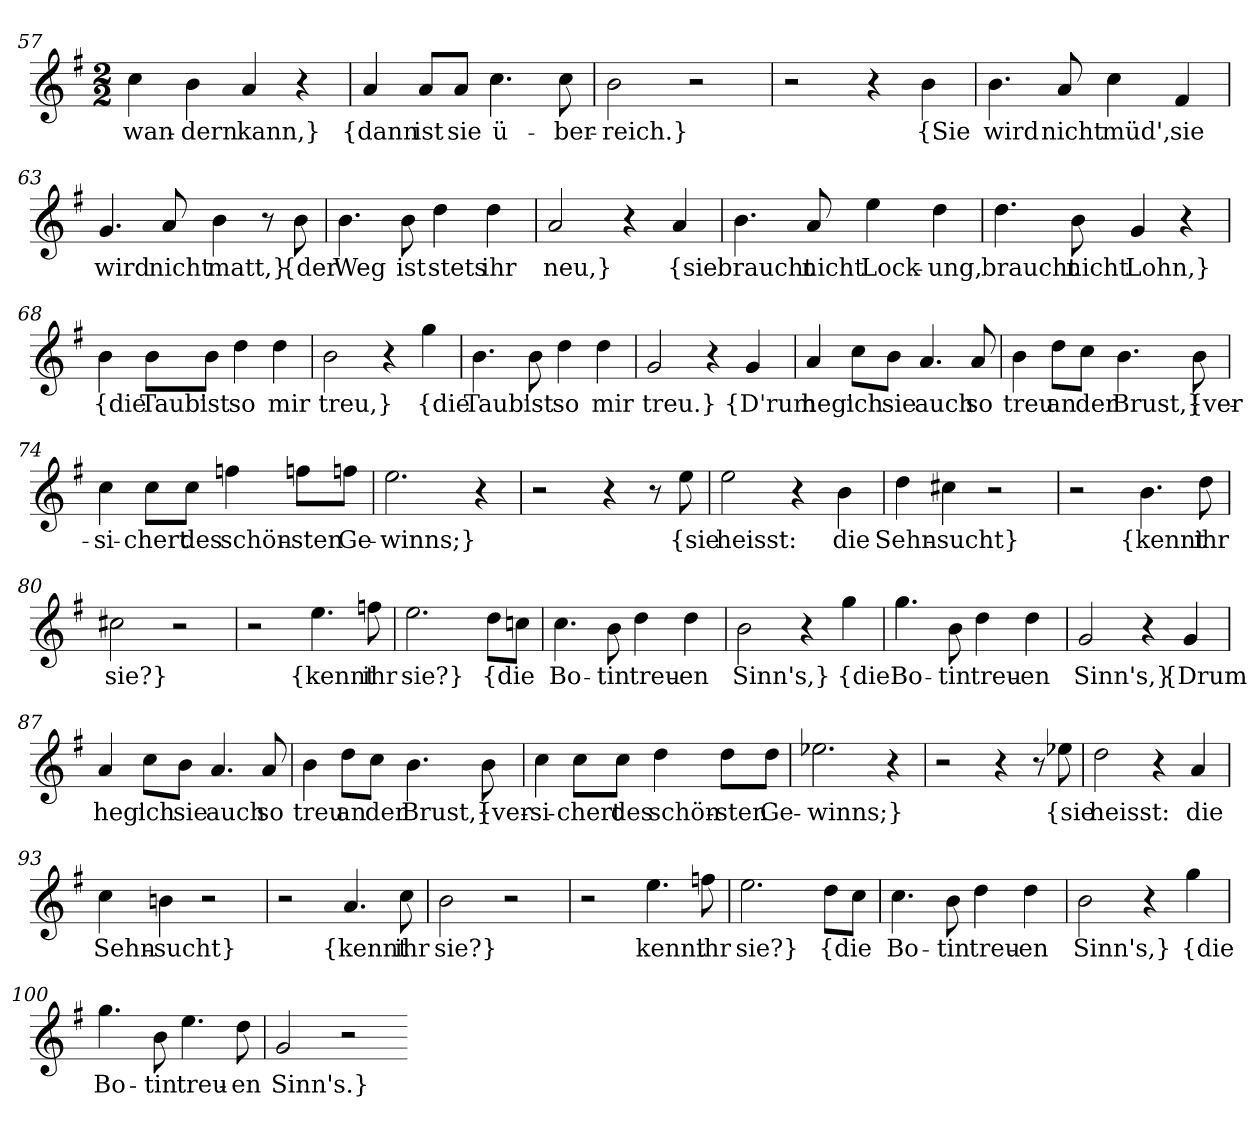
**kern	**text
*part1	*part1
*staff1	*staff1
*clefG2	*
*k[f#]	*
*M2/2	*
=57	=57
4cc	wan-
4b	-dern
4a	kann,}
4r	.
=58	=58
4a	{dann
8a/L	ist
8a/J	sie
4.cc	ü-
8cc	-ber-
=59	=59
2b	-reich.}
2r	.
=61	=61
2r	.
4r	.
4b	{Sie
=62	=62
4.b	wird
8a	nicht
4cc	müd',
4f#	sie
=63	=63
4.g	wird
8a	nicht
4b	matt,}
8r	.
8b	{der
=64	=64
4.b	Weg
8b	ist
4dd	stets
4dd	ihr
=65	=65
2a	neu,}
4r	.
4a	{sie
=66	=66
4.b	braucht
8a	nicht
4ee	Lock-
4dd	-ung,
=67	=67
4.dd	braucht
8b	nicht
4g	Lohn,}
4r	.
=68	=68
4b	{die
8b\L	Taub'
8b\J	ist
4dd	so
4dd	mir
=69	=69
2b	treu,}
4r	.
4gg	{die
=70	=70
4.b	Taub'
8b	ist
4dd	so
4dd	mir
=71	=71
2g	treu.}
4r	.
4g	{D'rum
=72	=72
4a	heg'
8cc\L	ich
8b\J	sie
4.a	auch
8a	so
=73	=73
4b	treu
8dd\L	an
8cc\J	der
4.b	Brust,}
8b	{ver-
=74	=74
4cc	-si-
8cc\L	-chert
8cc\J	des
4ffn	schön-
8ffn\L	-sten
8ffn\J	Ge-
=75	=75
2.ee	-winns;}
4r	.
=76	=76
2r	.
4r	.
8r	.
8ee	{sie
=77	=77
2ee	heisst:
4r	.
4b	die
=78	=78
4dd	Sehn-
4cc#X	-sucht}
2r	.
=79	=79
2r	.
4.b	{kennt
8dd	ihr
=80	=80
2cc#X	sie?}
2r	.
=81	=81
2r	.
4.ee	{kennt
8ffn	ihr
=82	=82
2.ee	sie?}
8dd\L	{die
8ccn\J	.
=83	=83
4.cc	Bo-
8b	-tin
4dd	treu-
4dd	-en
=84	=84
2b	Sinn's,}
4r	.
4gg	{die
=85	=85
4.gg	Bo-
8b	-tin
4dd	treu-
4dd	-en
=86	=86
2g	Sinn's,}
4r	.
4g	{Drum
=87	=87
4a	heg'
8cc\L	ich
8b\J	sie
4.a	auch
8a	so
=88	=88
4b	treu
8dd\L	an
8cc\J	der
4.b	Brust,}
8b	{ver-
=89	=89
4cc	-si-
8cc\L	-chert
8cc\J	des
4dd	schön-
8dd\L	-sten
8dd\J	Ge-
=90	=90
2.ee-X	-winns;}
4r	.
=91	=91
2r	.
4r	.
8r	.
8ee-X	{sie
=92	=92
2dd	heisst:
4r	.
4a	die
=93	=93
4cc	Sehn-
4bn	-sucht}
2r	.
=94	=94
2r	.
4.a	{kennt
8cc	ihr
=95	=95
2b	sie?}
2r	.
=96	=96
2r	.
4.ee	kennt
8ffn	ihr
=97	=97
2.ee	sie?}
8dd\L	{die
8cc\J	.
=98	=98
4.cc	Bo-
8b	-tin
4dd	treu-
4dd	-en
=99	=99
2b	Sinn's,}
4r	.
4gg	{die
=100	=100
4.gg	Bo-
8b	-tin
4.ee	treu-
8dd	-en
=101	=101
2g	Sinn's.}
2r	.
=-	=-
*-	*-
